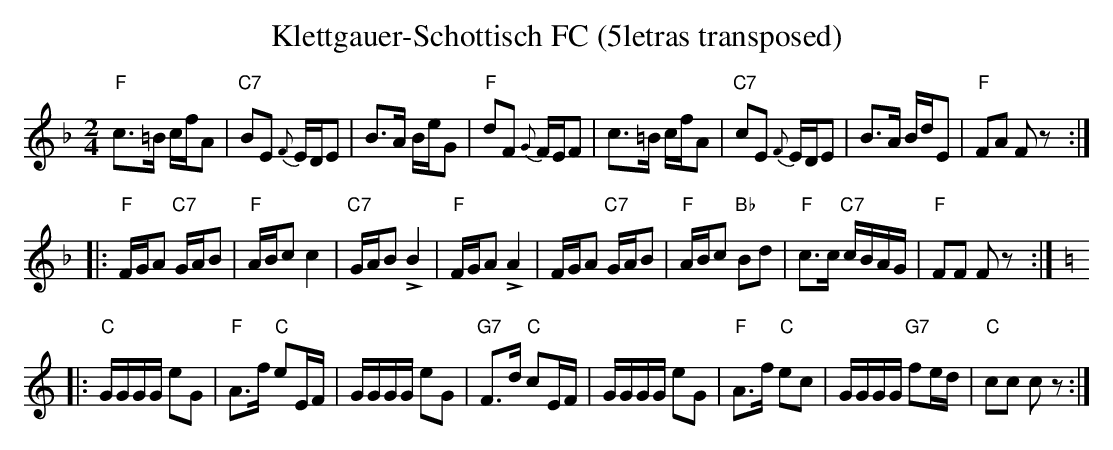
X:1
T:Klettgauer-Schottisch FC (5letras transposed)
M:2/4
L:1/16
K:F transpose=3 %%MIDI gchordon
"F"c3=B cfA2 | "C7"B2E2 {F}EDE2 | B3A BeG2 | "F"d2F2 {G}FEF2 | c3=B cfA2 | "C7"c2E2 {F}EDE2 | B3A BdE2 | "F"F2A2 F2z2 ::
"F"FGA2 "C7"GAB2 | "F"ABc2c4 | "C7"GAB2 !>!B4 | "F"FGA2 !>!A4 | FGA2 "C7"GAB2 | "F"ABc2 "Bb"B2d2 | "F"c3c "C7"cBAG | "F"F2F2 F2z2 :: [K:C]
"C"GGGG e2G2 | "F"A3f "C"e2EF | GGGG e2G2 | "G7"F3d "C"c2EF | GGGG e2G2 | "F"A3f "C"e2c2 | GGGG "G7"f2ed | "C"c2c2 c2z2 :|
